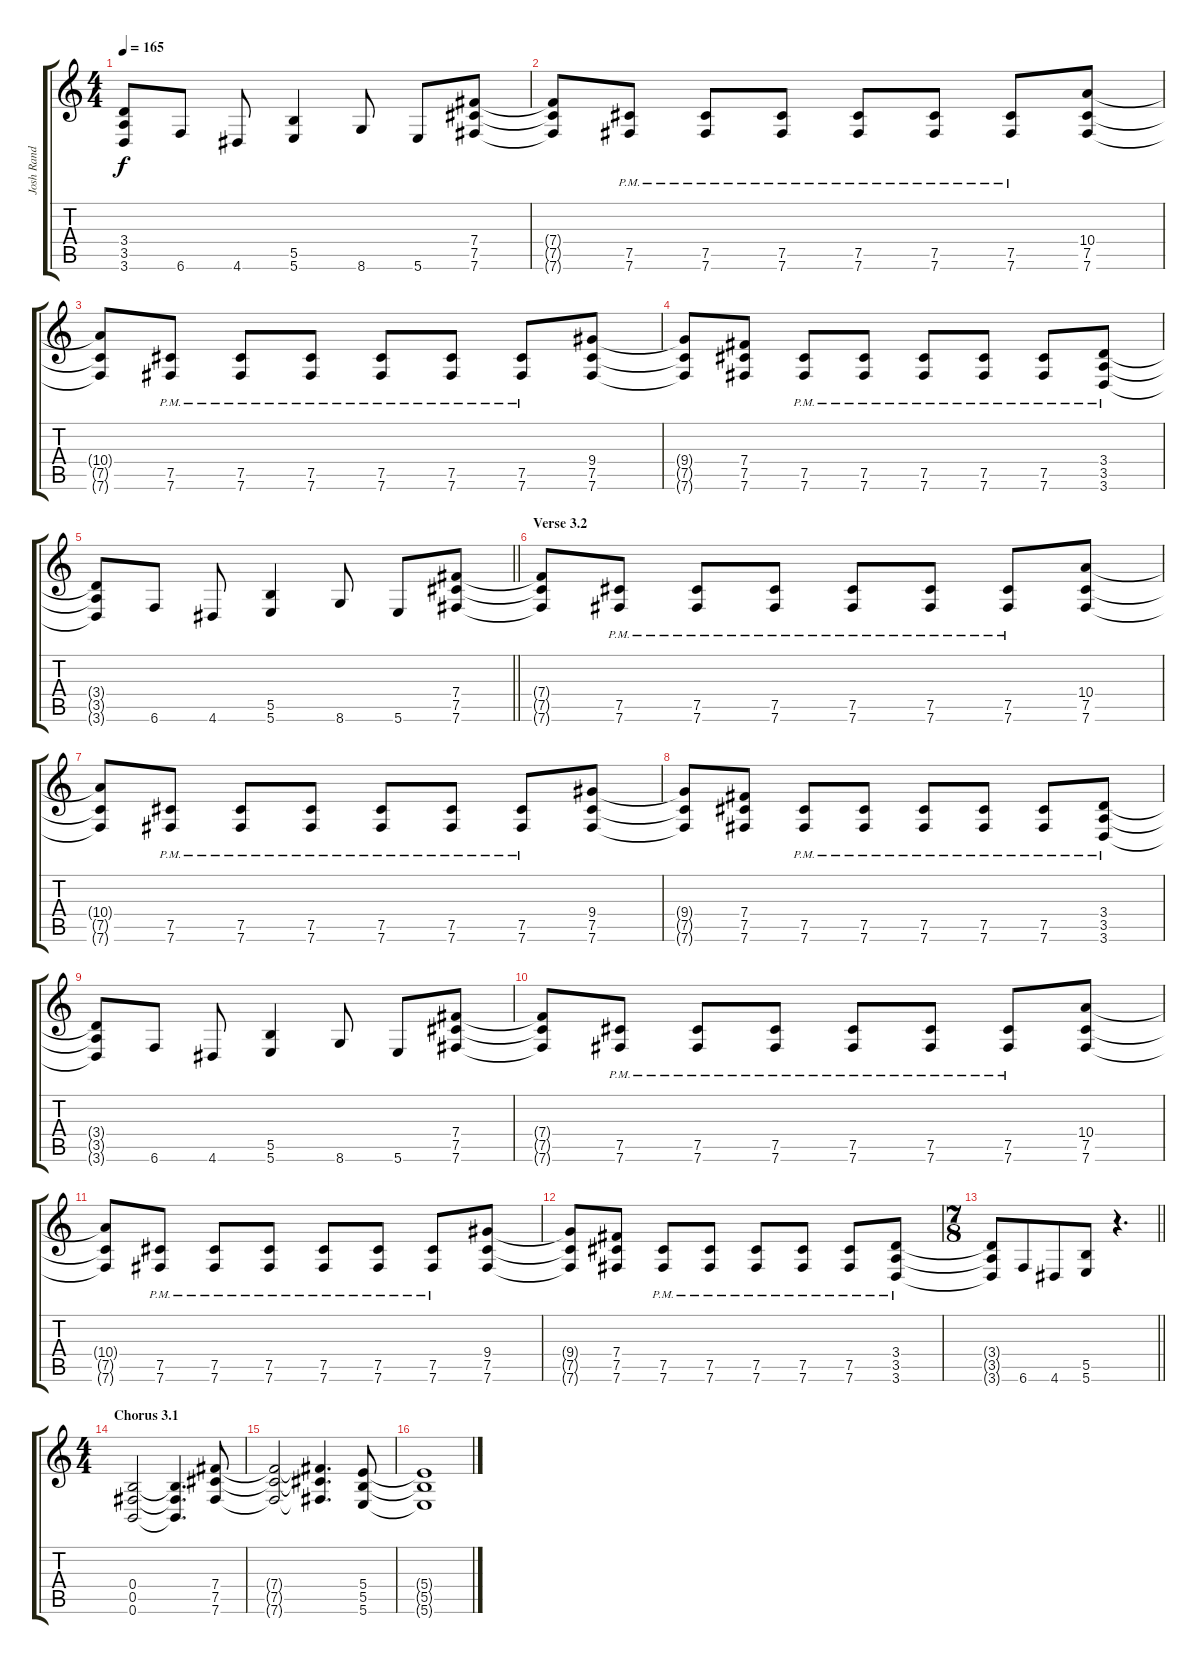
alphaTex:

\track ("Josh Rand" "Josh Rand") {instrument acousticguitarsteel}
\staff {score tabs}
\tuning (Db4 Ab3 E3 B2 Gb2 B1) {hide}
\ts (4 4)
\tempo 165
\clef g2
\ks c
(3.4{t} 3.5{t} 3.6{t}).8{dy f} 6.6.8 4.6.8 (5.5 5.6).4 8.6.8 5.6.8 (7.4 7.5 7.6).8 |
(7.4{t} 7.5{t} 7.6{t}).8 (7.5{pm} 7.6{pm}).8 (7.5{pm} 7.6{pm}).8 (7.5{pm} 7.6{pm}).8 (7.5{pm} 7.6{pm}).8 (7.5{pm} 7.6{pm}).8 (7.5{pm} 7.6{pm}).8 (10.4 7.5 7.6).8 |
(10.4{t} 7.5{t} 7.6{t}).8 (7.5{pm} 7.6{pm}).8 (7.5{pm} 7.6{pm}).8 (7.5{pm} 7.6{pm}).8 (7.5{pm} 7.6{pm}).8 (7.5{pm} 7.6{pm}).8 (7.5{pm} 7.6{pm}).8 (9.4 7.5 7.6).8 |
(9.4{t} 7.5{t} 7.6{t}).8 (7.4 7.5 7.6).8 (7.5{pm} 7.6{pm}).8 (7.5{pm} 7.6{pm}).8 (7.5{pm} 7.6{pm}).8 (7.5{pm} 7.6{pm}).8 (7.5{pm} 7.6{pm}).8 (3.4 3.5{pm} 3.6{pm}).8 |
\barLineRight lightlight
(3.4{t} 3.5{t} 3.6{t}).8 6.6.8 4.6.8 (5.5 5.6).4 8.6.8 5.6.8 (7.4 7.5 7.6).8 |
\section ("" "Verse 3.2")
(7.4{t} 7.5{t} 7.6{t}).8 (7.5{pm} 7.6{pm}).8 (7.5{pm} 7.6{pm}).8 (7.5{pm} 7.6{pm}).8 (7.5{pm} 7.6{pm}).8 (7.5{pm} 7.6{pm}).8 (7.5{pm} 7.6{pm}).8 (10.4 7.5 7.6).8 |
(10.4{t} 7.5{t} 7.6{t}).8 (7.5{pm} 7.6{pm}).8 (7.5{pm} 7.6{pm}).8 (7.5{pm} 7.6{pm}).8 (7.5{pm} 7.6{pm}).8 (7.5{pm} 7.6{pm}).8 (7.5{pm} 7.6{pm}).8 (9.4 7.5 7.6).8 |
(9.4{t} 7.5{t} 7.6{t}).8 (7.4 7.5 7.6).8 (7.5{pm} 7.6{pm}).8 (7.5{pm} 7.6{pm}).8 (7.5{pm} 7.6{pm}).8 (7.5{pm} 7.6{pm}).8 (7.5{pm} 7.6{pm}).8 (3.4 3.5{pm} 3.6{pm}).8 |
(3.4{t} 3.5{t} 3.6{t}).8 6.6.8 4.6.8 (5.5 5.6).4 8.6.8 5.6.8 (7.4 7.5 7.6).8 |
(7.4{t} 7.5{t} 7.6{t}).8 (7.5{pm} 7.6{pm}).8 (7.5{pm} 7.6{pm}).8 (7.5{pm} 7.6{pm}).8 (7.5{pm} 7.6{pm}).8 (7.5{pm} 7.6{pm}).8 (7.5{pm} 7.6{pm}).8 (10.4 7.5 7.6).8 |
(10.4{t} 7.5{t} 7.6{t}).8 (7.5{pm} 7.6{pm}).8 (7.5{pm} 7.6{pm}).8 (7.5{pm} 7.6{pm}).8 (7.5{pm} 7.6{pm}).8 (7.5{pm} 7.6{pm}).8 (7.5{pm} 7.6{pm}).8 (9.4 7.5 7.6).8 |
(9.4{t} 7.5{t} 7.6{t}).8 (7.4 7.5 7.6).8 (7.5{pm} 7.6{pm}).8 (7.5{pm} 7.6{pm}).8 (7.5{pm} 7.6{pm}).8 (7.5{pm} 7.6{pm}).8 (7.5{pm} 7.6{pm}).8 (3.4 3.5{pm} 3.6{pm}).8 |
\ts (7 8)
\barLineRight lightlight
(3.4{t} 3.5{t} 3.6{t}).8 6.6.8 4.6.8 (5.5 5.6).8 r.4{d} |
\ts (4 4)
\section ("" "Chorus 3.1")
(0.4 0.5 0.6).2 (0.4{t} 0.5{t} 0.6{t}).4{d} (7.4 7.5 7.6).8 |
(7.4{t} 7.5{t} 7.6{t}).2 (7.4{t} 7.5{t} 7.6{t}).4{d} (5.4 5.5 5.6).8 |
(5.4{t} 5.5{t} 5.6{t}).1
